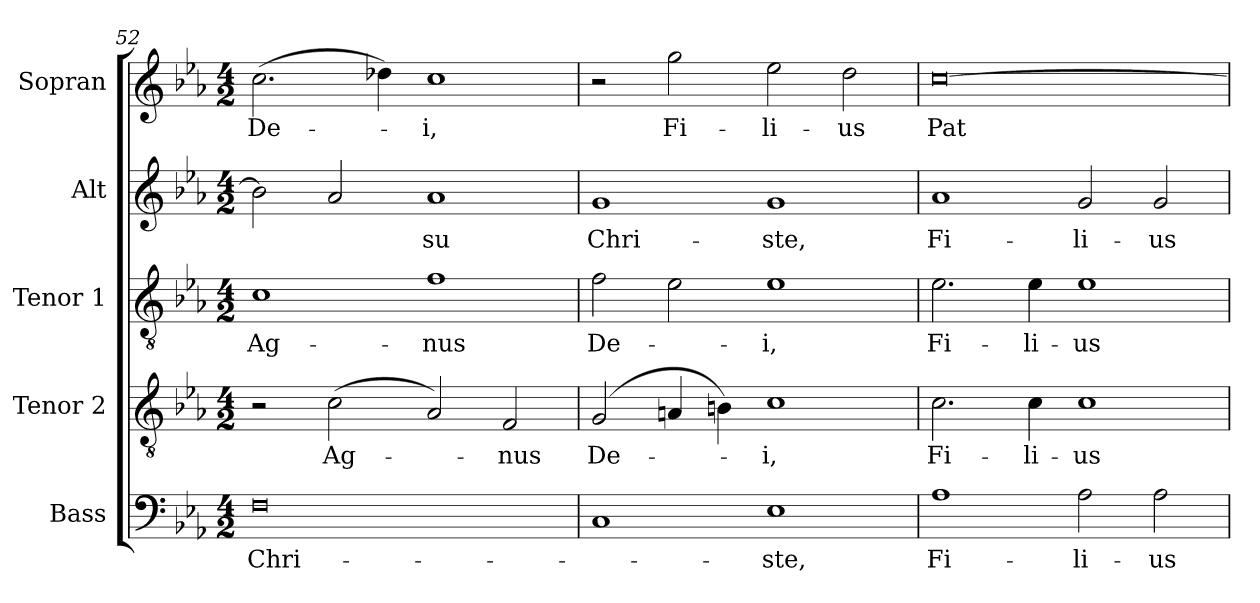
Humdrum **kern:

**kern	**text	**kern	**text	**kern	**text	**kern	**text	**kern	**text
*part5	*part5	*part4	*part4	*part3	*part3	*part2	*part2	*part1	*part1
*staff5	*staff5	*staff4	*staff4	*staff3	*staff3	*staff2	*staff2	*staff1	*staff1
*I"Bass	*	*I"Tenor 2	*	*I"Tenor 1	*	*I"Alt	*	*I"Sopran	*
*I'B.	*	*I'T. 2	*	*I'T. 1	*	*I'A.	*	*I'S.	*
*clefF4	*	*clefGv2	*	*clefGv2	*	*clefG2	*	*clefG2	*
*k[b-e-a-]	*	*k[b-e-a-]	*	*k[b-e-a-]	*	*k[b-e-a-]	*	*k[b-e-a-]	*
*E-:	*	*E-:	*	*E-:	*	*E-:	*	*E-:	*
*M4/2	*	*M4/2	*	*M4/2	*	*M4/2	*	*M4/2	*
=52	=52	=52	=52	=52	=52	=52	=52	=52	=52
!	!LO:LY:b	!	!	!	!LO:LY:b	!	!	!	!LO:LY:b
0F	Chri-	2r	.	1c	Ag-	2b-\]	.	(>2.cc\	De-
!	!	!	!LO:LY:b	!	!	!	!	!	!
.	.	(>2c\	Ag-	.	.	2a-/	.	.	.
.	.	.	.	.	.	.	.	4dd-X\)	.
!	!	!	!	!	!LO:LY:b	!	!LO:LY:b	!	!LO:LY:b
.	.	2A-/)	.	1f	-nus	1a-	-su	1cc	-i,
!	!	!	!LO:LY:b	!	!	!	!	!	!
.	.	2F/	-nus	.	.	.	.	.	.
=53	=53	=53	=53	=53	=53	=53	=53	=53	=53
!	!	!	!LO:LY:b	!	!LO:LY:b	!	!LO:LY:b	!	!
1C	.	(2G/	De-	2f\	De-	1g	Chri-	2r	.
!	!	!	!	!	!	!	!	!	!LO:LY:b
.	.	4An/	.	2e-\	.	.	.	2gg\	Fi-
.	.	4Bn\)	.	.	.	.	.	.	.
!	!LO:LY:b	!	!LO:LY:b	!	!LO:LY:b	!	!LO:LY:b	!	!LO:LY:b
1E-	-ste,	1c	-i,	1e-	-i,	1g	-ste,	2ee-\	-li-
!	!	!	!	!	!	!	!	!	!LO:LY:b
.	.	.	.	.	.	.	.	2dd\	-us
=54	=54	=54	=54	=54	=54	=54	=54	=54	=54
!	!LO:LY:b	!	!LO:LY:b	!	!LO:LY:b	!	!LO:LY:b	!	!LO:LY:b
1A-	Fi-	2.c\	Fi-	2.e-\	Fi-	1a-	Fi-	[0cc	Pat-
!	!	!	!LO:LY:b	!	!LO:LY:b	!	!	!	!
.	.	4c\	-li-	4e-\	-li-	.	.	.	.
!	!LO:LY:b	!	!LO:LY:b	!	!LO:LY:b	!	!LO:LY:b	!	!
2A-\	-li-	1c	-us	1e-	-us	2g/	-li-	.	.
!	!LO:LY:b	!	!	!	!	!	!LO:LY:b	!	!
2A-\	-us	.	.	.	.	2g/	-us	.	.
=	=	=	=	=	=	=	=	=	=
*-	*-	*-	*-	*-	*-	*-	*-	*-	*-
